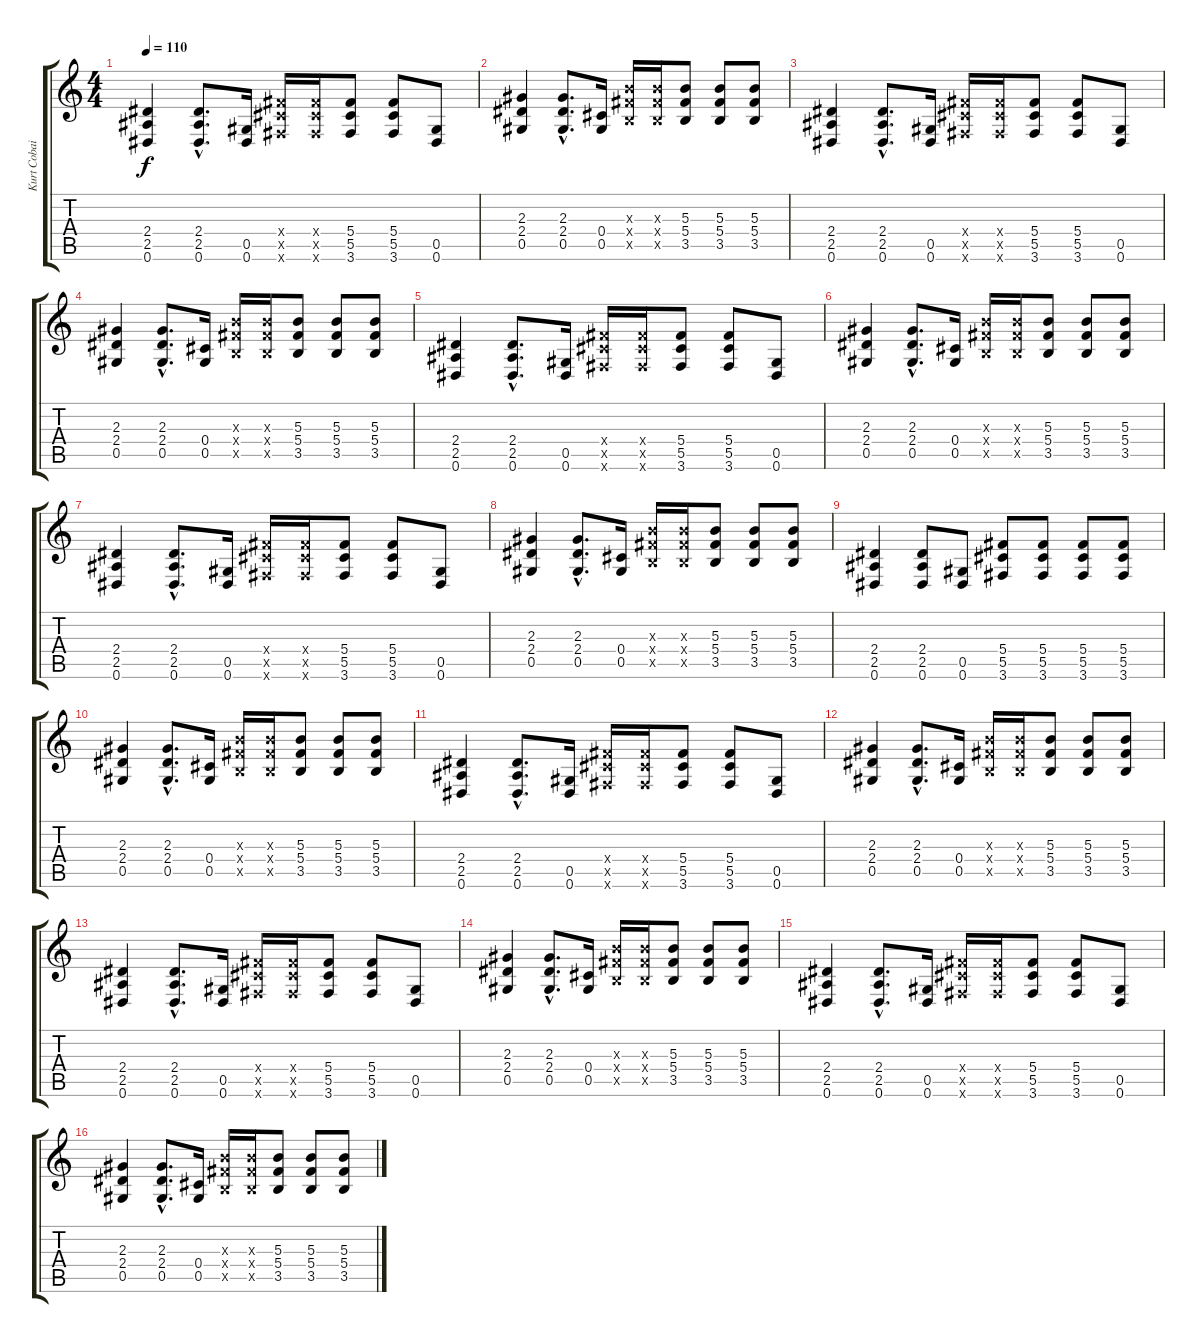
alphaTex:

\track ("Kurt Cobain" "Kurt Cobai") {instrument electricguitarclean}
\staff {score tabs}
\tuning (Eb4 Bb3 Gb3 Db3 Ab2 Eb2) {hide}
\ts (4 4)
\tempo 110
\clef g2
\ks c
(2.4 2.5 0.6).4{dy f} (2.4{hac} 2.5{hac} 0.6{hac}).8{d} (0.5 0.6).16 (5.4{x} 5.5{x} 3.6{x}).16 (5.4{x} 5.5{x} 3.6{x}).16 (5.4 5.5 3.6).8 (5.4 5.5 3.6).8 (0.5 0.6).8 |
(2.3 2.4 0.5).4{instrument electricguitarclean} (2.3{hac} 2.4{hac} 0.5{hac}).8{d} (0.4 0.5).16 (5.3{x} 5.4{x} 3.5{x}).16 (5.3{x} 5.4{x} 3.5{x}).16 (5.3 5.4 3.5).8 (5.3 5.4 3.5).8 (5.3 5.4 3.5).8 |
(2.4 2.5 0.6).4 (2.4{hac} 2.5{hac} 0.6{hac}).8{d} (0.5 0.6).16 (5.4{x} 5.5{x} 3.6{x}).16 (5.4{x} 5.5{x} 3.6{x}).16 (5.4 5.5 3.6).8 (5.4 5.5 3.6).8 (0.5 0.6).8 |
(2.3 2.4 0.5).4 (2.3{hac} 2.4{hac} 0.5{hac}).8{d} (0.4 0.5).16 (5.3{x} 5.4{x} 3.5{x}).16 (5.3{x} 5.4{x} 3.5{x}).16 (5.3 5.4 3.5).8 (5.3 5.4 3.5).8 (5.3 5.4 3.5).8 |
(2.4 2.5 0.6).4 (2.4{hac} 2.5{hac} 0.6{hac}).8{d} (0.5 0.6).16 (5.4{x} 5.5{x} 3.6{x}).16 (5.4{x} 5.5{x} 3.6{x}).16 (5.4 5.5 3.6).8 (5.4 5.5 3.6).8 (0.5 0.6).8 |
(2.3 2.4 0.5).4 (2.3{hac} 2.4{hac} 0.5{hac}).8{d} (0.4 0.5).16 (5.3{x} 5.4{x} 3.5{x}).16 (5.3{x} 5.4{x} 3.5{x}).16 (5.3 5.4 3.5).8 (5.3 5.4 3.5).8 (5.3 5.4 3.5).8 |
(2.4 2.5 0.6).4 (2.4{hac} 2.5{hac} 0.6{hac}).8{d} (0.5 0.6).16 (5.4{x} 5.5{x} 3.6{x}).16 (5.4{x} 5.5{x} 3.6{x}).16 (5.4 5.5 3.6).8 (5.4 5.5 3.6).8 (0.5 0.6).8 |
(2.3 2.4 0.5).4 (2.3{hac} 2.4{hac} 0.5{hac}).8{d} (0.4 0.5).16 (5.3{x} 5.4{x} 3.5{x}).16 (5.3{x} 5.4{x} 3.5{x}).16 (5.3 5.4 3.5).8 (5.3 5.4 3.5).8 (5.3 5.4 3.5).8 |
(2.4 2.5 0.6).4{instrument distortionguitar} (2.4 2.5 0.6).8 (0.5 0.6).8 (5.4 5.5 3.6).8 (5.4 5.5 3.6).8 (5.4 5.5 3.6).8 (5.4 5.5 3.6).8 |
(2.3 2.4 0.5).4 (2.3{hac} 2.4{hac} 0.5{hac}).8{d} (0.4 0.5).16 (5.3{x} 5.4{x} 3.5{x}).16 (5.3{x} 5.4{x} 3.5{x}).16 (5.3 5.4 3.5).8 (5.3 5.4 3.5).8 (5.3 5.4 3.5).8 |
(2.4 2.5 0.6).4 (2.4{hac} 2.5{hac} 0.6{hac}).8{d} (0.5 0.6).16 (5.4{x} 5.5{x} 3.6{x}).16 (5.4{x} 5.5{x} 3.6{x}).16 (5.4 5.5 3.6).8 (5.4 5.5 3.6).8 (0.5 0.6).8 |
(2.3 2.4 0.5).4 (2.3{hac} 2.4{hac} 0.5{hac}).8{d} (0.4 0.5).16 (5.3{x} 5.4{x} 3.5{x}).16 (5.3{x} 5.4{x} 3.5{x}).16 (5.3 5.4 3.5).8 (5.3 5.4 3.5).8 (5.3 5.4 3.5).8 |
(2.4 2.5 0.6).4 (2.4{hac} 2.5{hac} 0.6{hac}).8{d} (0.5 0.6).16 (5.4{x} 5.5{x} 3.6{x}).16 (5.4{x} 5.5{x} 3.6{x}).16 (5.4 5.5 3.6).8 (5.4 5.5 3.6).8 (0.5 0.6).8 |
(2.3 2.4 0.5).4 (2.3{hac} 2.4{hac} 0.5{hac}).8{d} (0.4 0.5).16 (5.3{x} 5.4{x} 3.5{x}).16 (5.3{x} 5.4{x} 3.5{x}).16 (5.3 5.4 3.5).8 (5.3 5.4 3.5).8 (5.3 5.4 3.5).8 |
(2.4 2.5 0.6).4 (2.4{hac} 2.5{hac} 0.6{hac}).8{d} (0.5 0.6).16 (5.4{x} 5.5{x} 3.6{x}).16 (5.4{x} 5.5{x} 3.6{x}).16 (5.4 5.5 3.6).8 (5.4 5.5 3.6).8 (0.5 0.6).8 |
(2.3 2.4 0.5).4 (2.3{hac} 2.4{hac} 0.5{hac}).8{d} (0.4 0.5).16 (5.3{x} 5.4{x} 3.5{x}).16 (5.3{x} 5.4{x} 3.5{x}).16 (5.3 5.4 3.5).8 (5.3 5.4 3.5).8 (5.3 5.4 3.5).8
